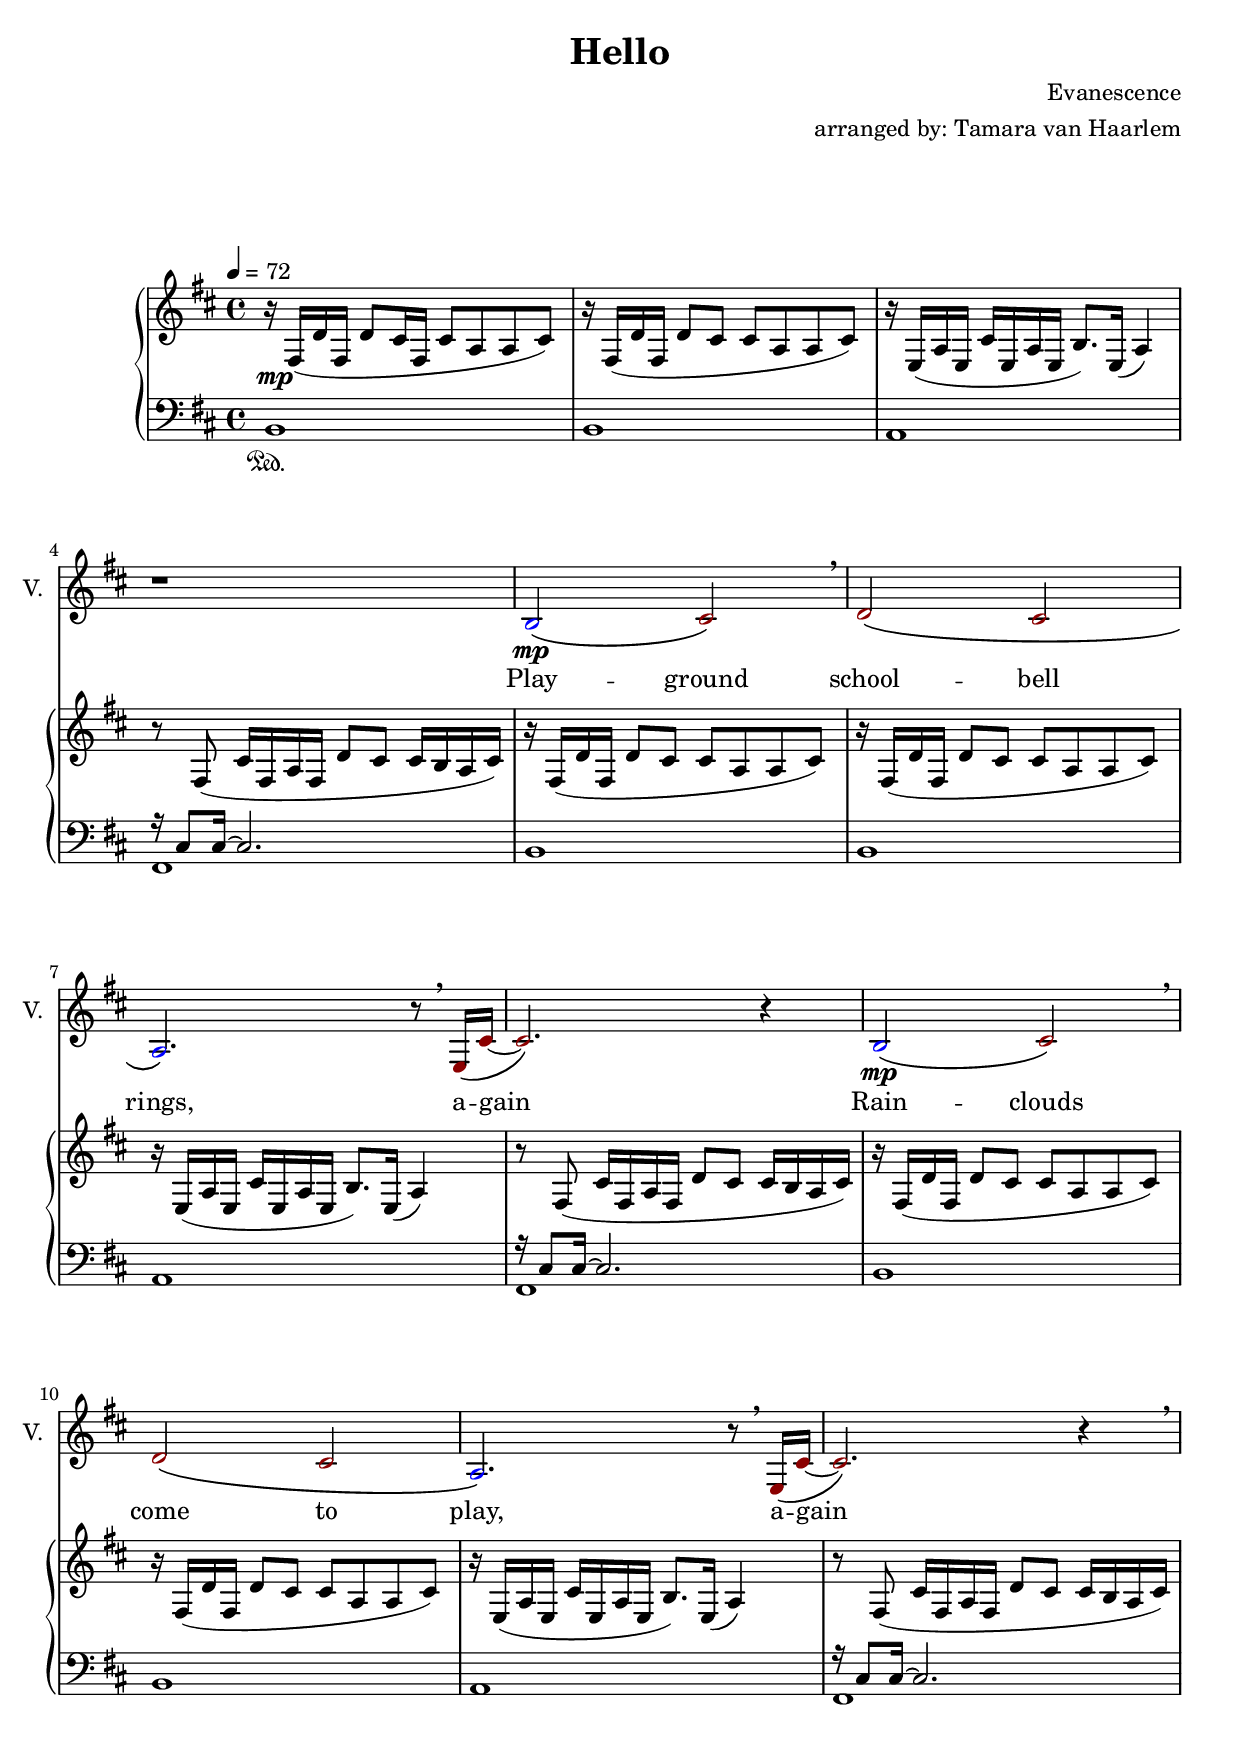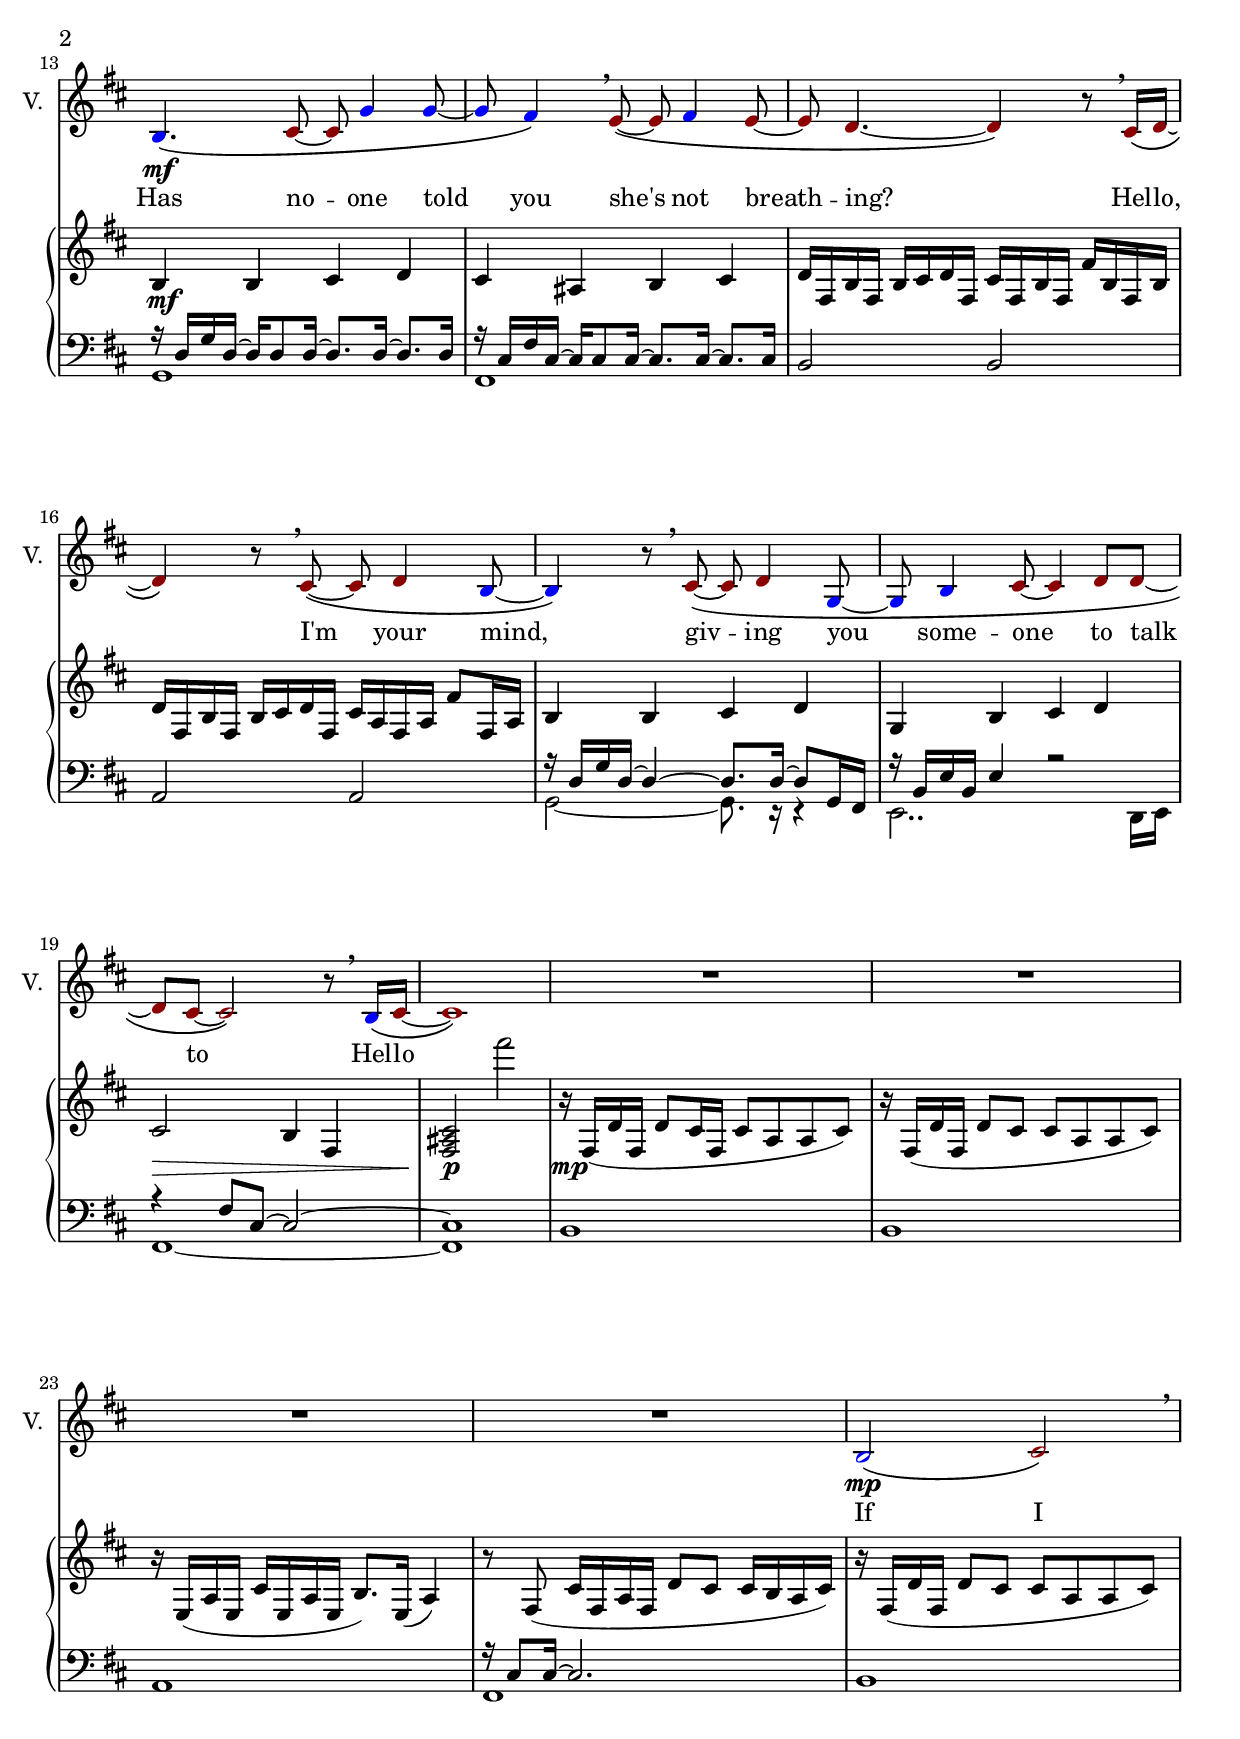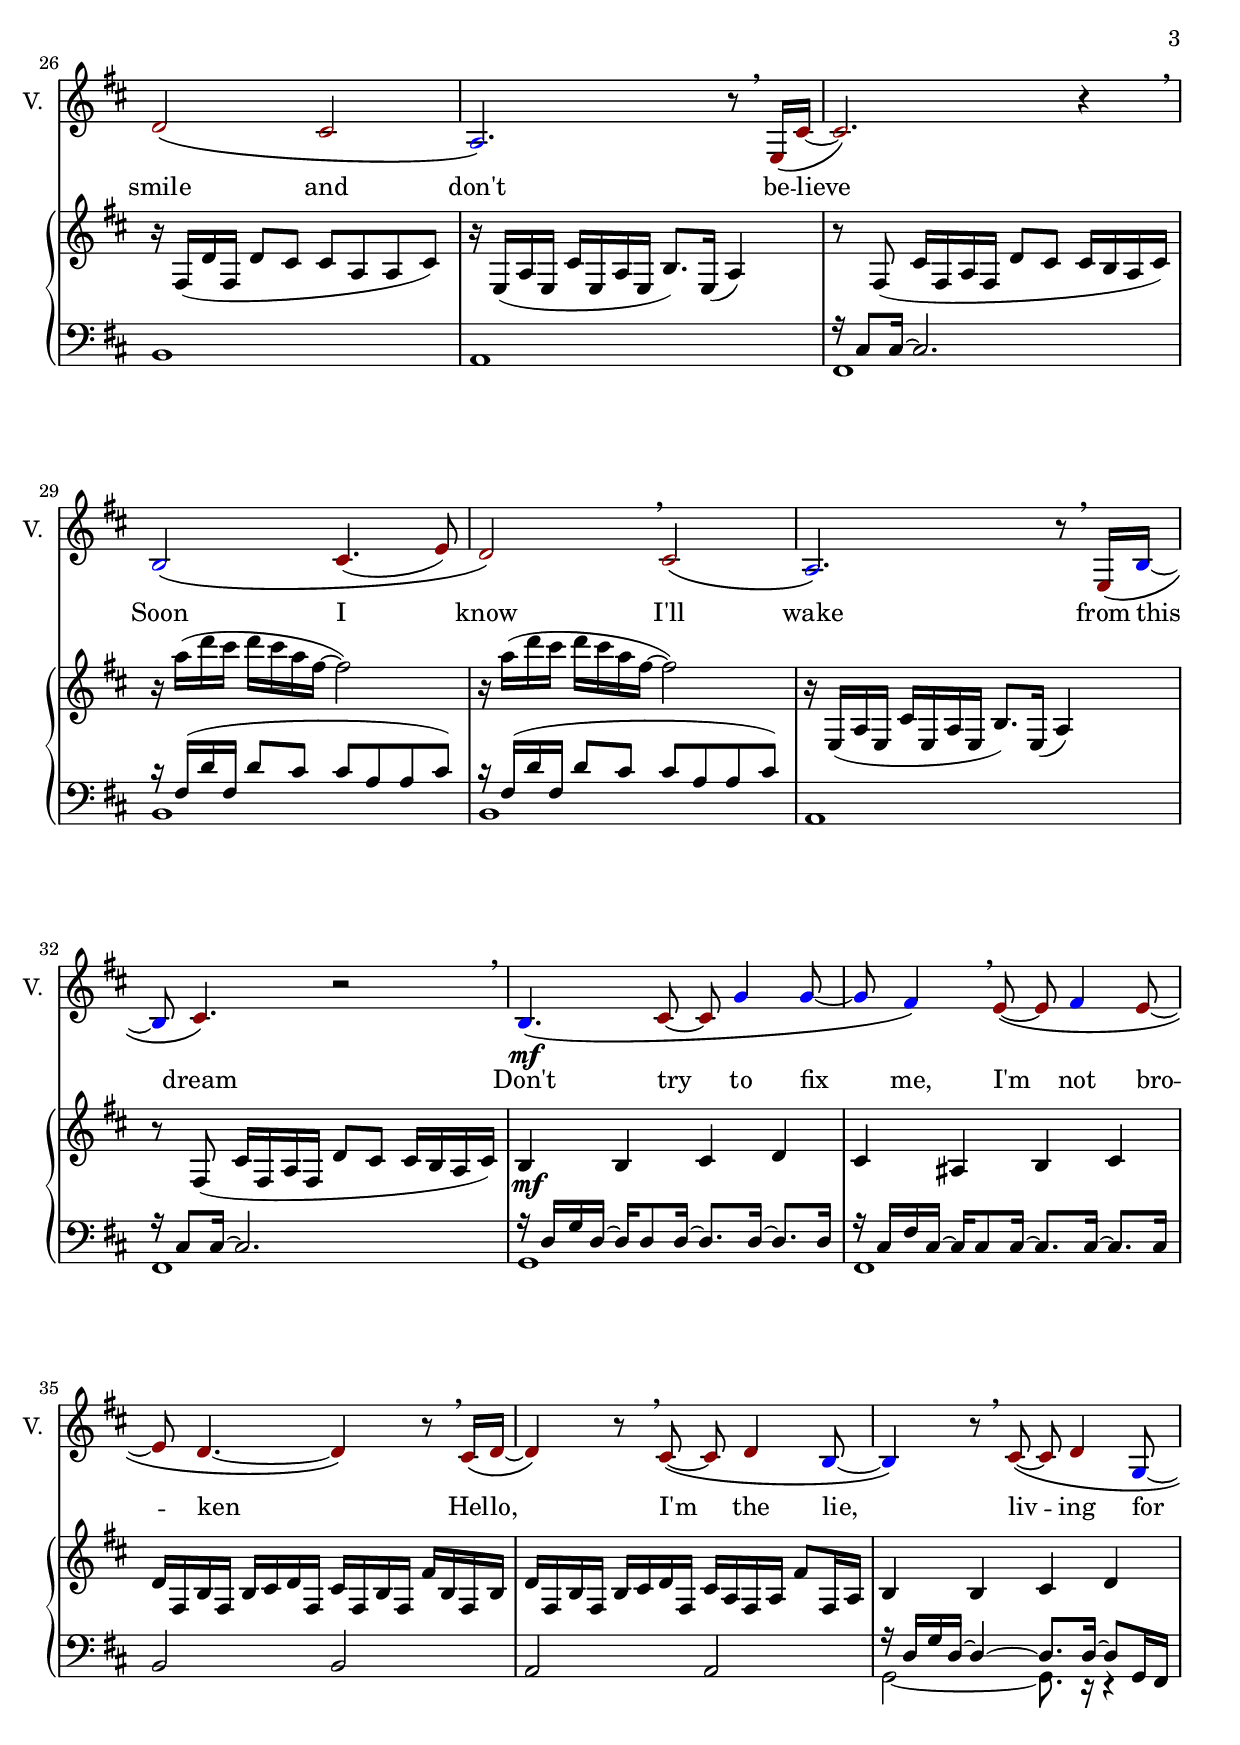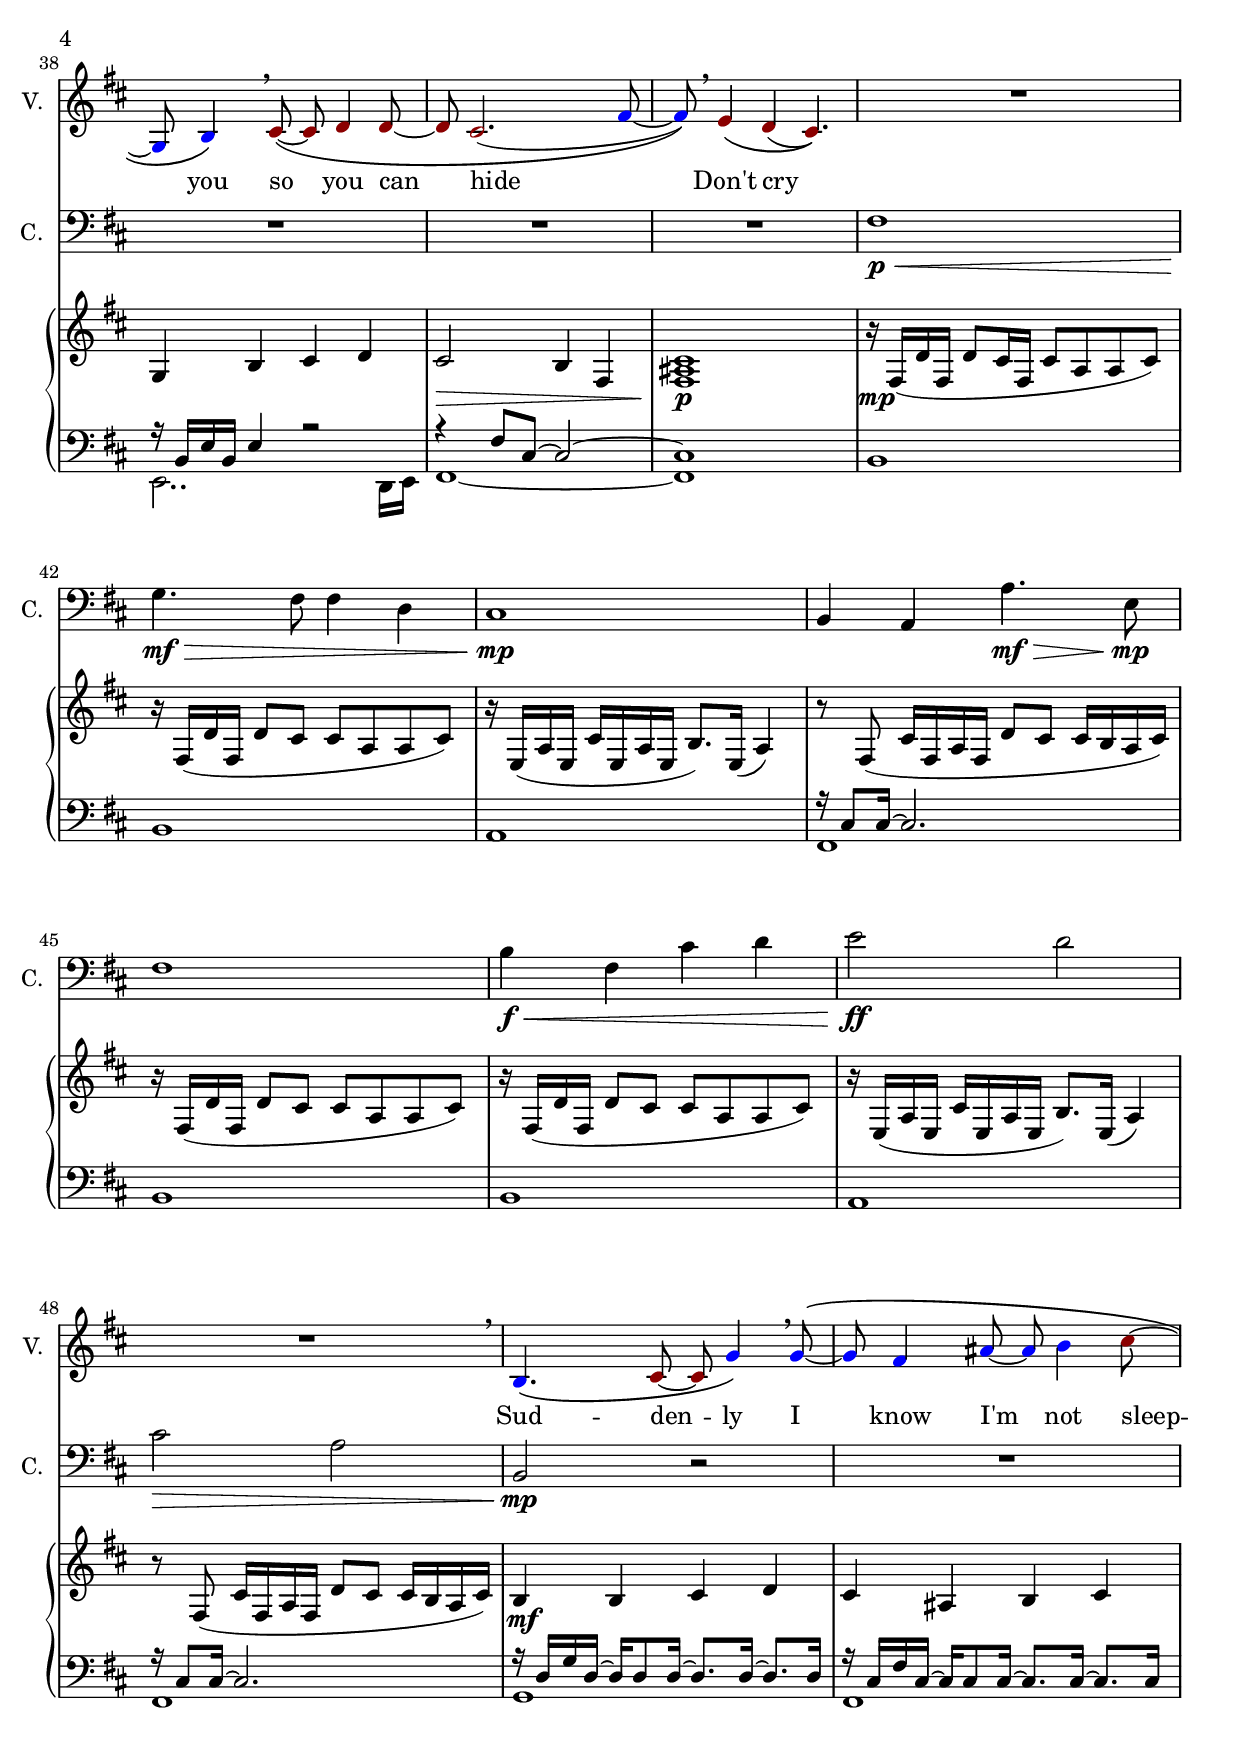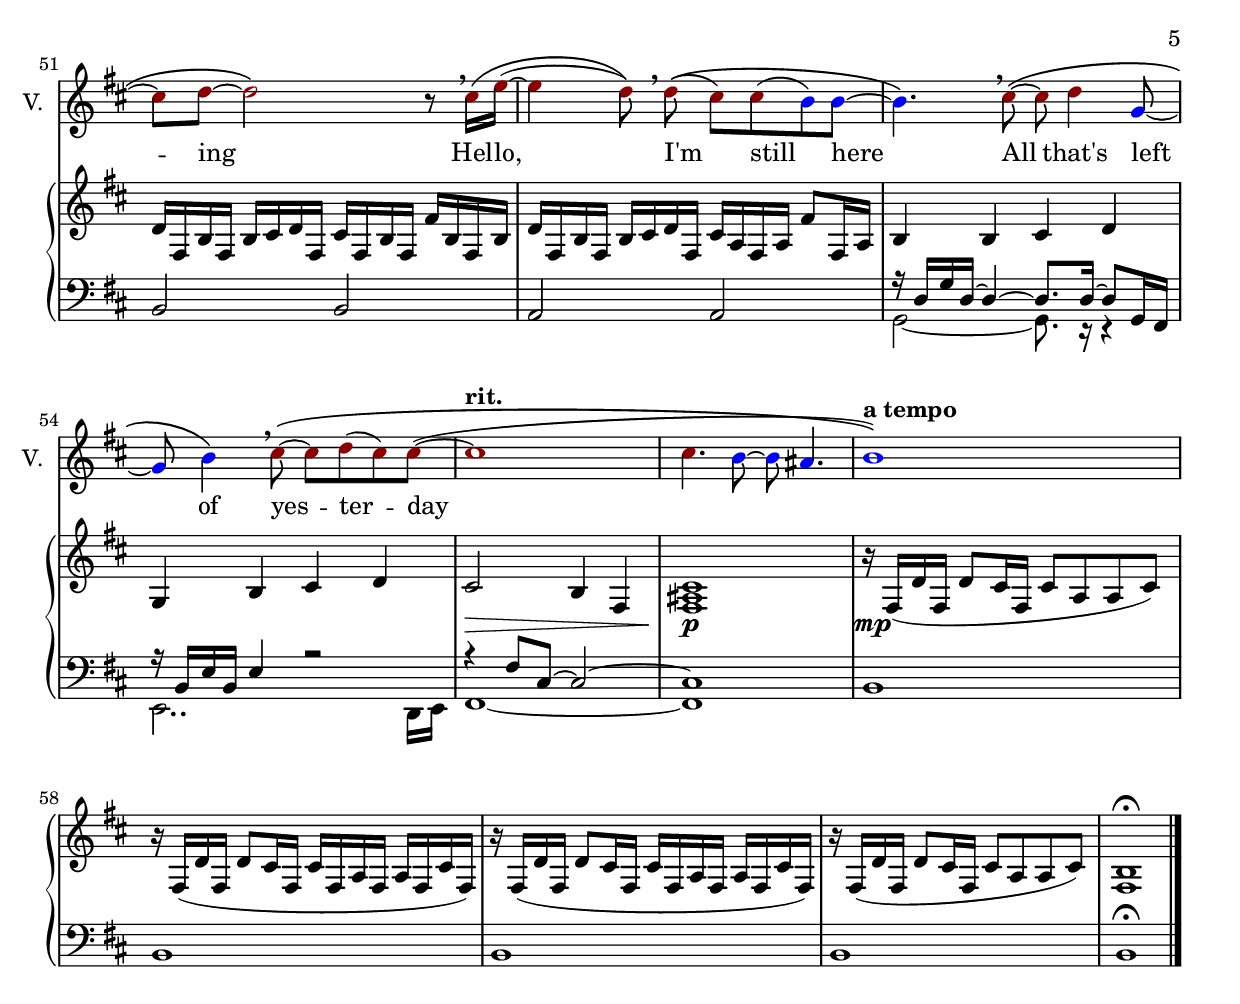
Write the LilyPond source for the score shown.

\include "articulate.ly"
\version "2.19.49"
%Association list of pitches to colors.
#(define color-mapping
  (list
    (cons (ly:make-pitch 0 0 -1/2) (x11-color 'DarkRed))
    (cons (ly:make-pitch 0 0 0) (x11-color 'DarkRed))
    (cons (ly:make-pitch 0 0 1/2) (x11-color 'DarkRed))
    (cons (ly:make-pitch 0 1 -1/2) (x11-color 'DarkRed))
    (cons (ly:make-pitch 0 1 0) (x11-color 'DarkRed))
    (cons (ly:make-pitch 0 1 1/2) (x11-color 'DarkRed))
    (cons (ly:make-pitch 0 2 -1/2) (x11-color 'DarkRed))
    (cons (ly:make-pitch 0 2 0) (x11-color 'DarkRed))
    (cons (ly:make-pitch 0 2 1/2) (x11-color 'DarkRed))
    (cons (ly:make-pitch 0 3 -1/2) (x11-color 'blue))
    (cons (ly:make-pitch 0 3 0) (x11-color 'blue))
    (cons (ly:make-pitch 0 3 1/2) (x11-color 'blue))
    (cons (ly:make-pitch 0 4 -1/2) (x11-color 'blue))
    (cons (ly:make-pitch 0 4 0) (x11-color 'blue))
    (cons (ly:make-pitch 0 4 1/2) (x11-color 'blue))
    (cons (ly:make-pitch 0 5 -1/2) (x11-color 'blue))
    (cons (ly:make-pitch 0 5 0) (x11-color 'blue))
    (cons (ly:make-pitch 0 5 1/2) (x11-color 'blue))
    (cons (ly:make-pitch 0 6 -1/2) (x11-color 'blue))
    (cons (ly:make-pitch 0 6 0) (x11-color 'blue))
    (cons (ly:make-pitch 0 6 1/2) (x11-color 'blue))))

%Compare pitch and alteration (not octave).
#(define (pitch-equals? p1 p2)
  (and
    (= (ly:pitch-alteration p1) (ly:pitch-alteration p2))
    (= (ly:pitch-notename p1) (ly:pitch-notename p2))))

#(define (pitch-to-color pitch)
  (let ((color (assoc pitch color-mapping pitch-equals?)))
    (if color
      (cdr color))))

#(define (color-notehead grob)
  (pitch-to-color
    (ly:event-property (event-cause grob) 'pitch)))

\include "predefined-guitar-fretboards.ly"
\version "2.19.49"

\header {
  title = "Hello"
  composer = "Evanescence"
  arranger = "arranged by: Tamara van Haarlem"
}



voiceStaff= \relative c' {
  \override NoteHead #'color = #color-notehead
  \tempo 4=72 \time 4/4 \key b \minor \clef "treble"
  \repeat unfold 4 r1

  %5
  \repeat unfold 2 {
    b2\mp\( cis\) |
    \breathe d\( cis |
    a2.\) r8 \breathe e16\( cis'~ |
    cis2.\) r4 |
  }

  \barNumberCheck #13
  \breathe b4.\mf\( cis8~ cis g'4 g8~ |
  g fis4\) \breathe e8\(~ e fis4 e8~ |
  e d4.~ d4\) r8 \breathe cis16\( d~ |
  d4\) r8 \breathe cis8\(~ cis d4 b8~ |
  b4\) r8 \breathe cis8\(~ cis d4 g,8~ |
  g b4 cis8~ cis4 d8 d~ |
  d cis~ cis2\) r8 \breathe b16\( cis~ |
  cis1\) |

  \barNumberCheck #21
  R1*4
  b2\mp\( cis\) |
  \breathe d\( cis |
  a2.\) r8 \breathe e16\( cis'~ |
  cis2.\) r4 |

  \breathe b2\( cis4.( e8) |
  d2\) \breathe cis\( |
  a2.\) r8 \breathe e16\( b'~ |
  b8 cis4.\) r2 |

  \barNumberCheck #33
  \breathe b4.\mf\( cis8~ cis g'4 g8~ |
  g fis4\) \breathe e8~\( e fis4 e8~ |
  e d4.~ d4\) r8 \breathe cis16\( d~ |
  d4\) r8 \breathe cis8~\( cis d4 b8~ |
  b4\) r8 \breathe cis8~\( cis d4 g,8~ |
  g b4\) \breathe cis8~\( cis d4 d8~ |
  d cis2.( fis8~ |
  fis)\) \breathe e4\( d( cis4.)\) |

  \barNumberCheck #41
  R1*8 |

  \barNumberCheck #49
  \breathe b4.\( cis8~ cis g'4\) \breathe g8~\( |
  g fis4 ais8~ ais b4 cis8~ |
  cis d~ d2\) r8 \breathe cis16\( e~( |
  e4 d8)\) \breathe d\(( cis) cis( b) b~ |
  b4.\) \breathe cis8~\( cis d4 g,8~ |
  g b4\) \breathe cis8~\( cis d( cis) cis~( |
  \tempo "rit." cis1 |
  cis4. b8~ b ais4. |
  \barNumberCheck #57
  \tempo "a tempo" b1)\) |
  R1*3 |
  r1\fermata \bar "|."



}

cello= \relative c, {
  \tempo 4=72 \time 4/4 \key b \minor \clef bass
  R1*40 |
  \barNumberCheck #41
  fis'1\p\< |
  g4.\mf\> fis8 fis4 d |
  cis1\mp |
  b4 a a'4.\mf\> e8\mp |
  fis1 |
  b4\f\< fis cis' d |
  e2\ff d |
  cis\> a |
  b,\mp r2 |
  R1*11 |
  r1\fermata \bar "|."
}

upperA= \relative c' {
  r16 fis,( d' fis, d'8 cis cis a a cis) |
}
upperB= \relative c' {
  r16 e,( a e cis' e, a e b'8.) e,16( a4) |
}
upperC= \relative c' {
  r8 fis,( cis'16 fis, a fis d'8 cis cis16 b a cis) |
}

upperStaff= \relative c' {
  \tempo 4=72 \time 4/4 \key b \minor
  r16 fis,( d' fis, d'8 cis16 fis, cis'8 a a cis) |
  \upperA
  \upperB
  \upperC

  %5
  \repeat unfold 2 {
    \upperA
    \upperA
    \upperB
    \upperC
  }

  \barNumberCheck #13
  b4 b cis d |
  cis ais b cis |
  d16 fis, b fis b cis d fis, cis' fis, b fis fis' b, fis b |
  d16 fis, b fis b cis d fis, cis' a fis a fis'8 fis,16 a |
  b4 b cis d |
  g, b cis d |
  cis2 b4 fis |
  < fis ais cis>2 fis''' |

  \barNumberCheck #21
  r16 fis,,,( d' fis, d'8 cis16 fis, cis'8 a a cis) |
  \upperA
  \upperB
  \upperC

  \upperA
  \upperA
  \upperB
  \upperC

  \repeat unfold 2 { r16 a''( d cis d cis a fis~ fis2) | }
  \upperB
  \upperC

  \barNumberCheck #33
  b,,4 b cis d |
  cis ais b cis |
  d16 fis, b fis b cis d fis, cis' fis, b fis fis' b, fis b |
  d16 fis, b fis b cis d fis, cis' a fis a fis'8 fis,16 a |
  b4 b cis d |
  g, b cis d |
  cis2 b4 fis |
  < fis ais cis>1 |
 
  \barNumberCheck #41
  r16 fis( d' fis, d'8 cis16 fis, cis'8 a a cis) |
  \upperA
  \upperB
  \upperC

  \upperA
  \upperA
  \upperB
  \upperC

  \barNumberCheck #49
  b4 b cis d |
  cis ais b cis |
  d16 fis, b fis b cis d fis, cis' fis, b fis fis' b, fis b |
  d16 fis, b fis b cis d fis, cis' a fis a fis'8 fis,16 a |
  b4 b cis d |
  g, b cis d |
  \tempo "rit." cis2 b4 fis |
  < fis ais cis>1 |
 
  \barNumberCheck #57
  \tempo "a tempo" r16 fis( d' fis, d'8 cis16 fis, cis'8 a a cis) |
  r16 fis,( d' fis, d'8 cis16 fis, cis' fis, a fis a fis cis' fis,) |
  r16 fis( d' fis, d'8 cis16 fis, cis' fis, a fis a fis cis' fis,) |
  r16 fis( d' fis, d'8 cis16 fis, cis'8 a a cis) |
  < fis, b >1\fermata \bar "|."
}


lowerStaff= \relative c {
  \tempo 4=72 \time 4/4 \key b \minor \clef bass
  \repeat unfold 3 {
    b1 |
    b |
    a |
    <<
      { \voiceTwo fis }
      \new Voice { \voiceOne r16-\tag midi \mp-\tag midi \sustainOn cis'8 cis16~ cis2. }
    >> \oneVoice |
  }

  \barNumberCheck #13
  <<
    {
      \voiceOne
      r16 d g d~ d d8 d16~ d8. d16~ d8. d16 |
      r16 cis fis cis~ cis cis8 cis16~ cis8. cis16~ cis8. cis16 |
    }
    \new Voice {
      \voiceTwo
      g1-\tag midi \mf-\tag midi \sustainOn  |
      fis |
    }
  >> \oneVoice
  b2 b |
  a a |
  <<
    {
      \voiceOne
      r16 d g d~ d4~ d8. d16~ d8 g,16 fis |
      r16 b e b e4 r2 |
      r4 fis8 cis~ cis2~ |
      cis1 |
    }
    \new Voice {
      \voiceTwo
      g2-\tag midi \mf-\tag midi \sustainOn ~ g8. r16 r4 |
      e2.. d16 e |
      fis1-\tag midi \>~ |
      fis-\tag midi \p |
    }
  >> \oneVoice
  
  \barNumberCheck #21
  \repeat unfold 2 {
    b1 |
    b |
    a |
    <<
      { \voiceTwo fis }
      \new Voice { \voiceOne r16-\tag midi \mf-\tag midi \sustainOn  cis'8 cis16~ cis2. }
    >> \oneVoice |
  }

  \repeat unfold 2 {
    <<
      { \voiceTwo b1 }
      \new Voice { \voiceOne r16-\tag midi \mf-\tag midi \sustainOn fis'( d' fis, d'8 cis cis a a cis) }
    >> \oneVoice |
  }
  a,1 |
  <<
    { \voiceTwo fis }
    \new Voice { \voiceOne r16-\tag midi \mf-\tag midi \sustainOn  cis'8 cis16~ cis2. }
  >> \oneVoice |

  \barNumberCheck #33
  <<
    {
      \voiceOne
      r16 d g d~ d d8 d16~ d8. d16~ d8. d16 |
      r16 cis fis cis~ cis cis8 cis16~ cis8. cis16~ cis8. cis16 |
    }
    \new Voice {
      \voiceTwo
      g1-\tag midi \mf-\tag midi \sustainOn  |
      fis |
    }
  >> \oneVoice
  b2 b |
  a a |
  <<
    {
      \voiceOne
      r16 d g d~ d4~ d8. d16~ d8 g,16 fis |
      r16 b e b e4 r2 |
      r4 fis8 cis~ cis2~ |
      cis1 |
    }
    \new Voice {
      \voiceTwo
      g2-\tag midi \mf-\tag midi \sustainOn ~ g8. r16 r4 |
      e2.. d16 e |
      fis1-\tag midi \>~ |
      fis-\tag midi \p |
    }
  >> \oneVoice
 
  \barNumberCheck #41
  \repeat unfold 2 {
    b1 |
    b |
    a |
    <<
      { \voiceTwo fis }
      \new Voice { \voiceOne r16-\tag midi \mp-\tag midi \sustainOn cis'8 cis16~ cis2. }
    >> \oneVoice |
  }

  \barNumberCheck #49
  <<
    {
      \voiceOne
      r16 d g d~ d d8 d16~ d8. d16~ d8. d16 |
      r16 cis fis cis~ cis cis8 cis16~ cis8. cis16~ cis8. cis16 |
    }
    \new Voice {
      \voiceTwo
      g1-\tag midi \mf-\tag midi \sustainOn  |
      fis |
    }
  >> \oneVoice
  b2 b |
  a a |
  <<
    {
      \voiceOne
      r16 d g d~ d4~ d8. d16~ d8 g,16 fis |
      r16 b e b e4 r2 |
      \tempo "rit." r4 fis8 cis~ cis2~ |
      cis1 |
    }
    \new Voice {
      \voiceTwo
      g2-\tag midi \mf-\tag midi \sustainOn ~ g8. r16 r4 |
      e2.. d16 e |
      \tempo "rit." fis1-\tag midi \>~ |
      fis-\tag midi \p |
    }
  >> \oneVoice
 
  \barNumberCheck #57
  \tempo "a tempo" b1|
  b |
  b |
  b |
  b\fermata \bar "|."
}

pianoDynamics = {
  s1\mp |
  s1*11 |
  s1\mf |
  s1*5 |
  s1\> |
  s1\p |

  \barNumberCheck #21
  s1\mp |
  s1*11 |

  \barNumberCheck #33
  s1\mf |
  s1*5 |
  s1\> |
  s1\p |
  \barNumberCheck #41
  s1\mp |
  s1*7 |
  \barNumberCheck #49
  s1\mf |
  s1*5 |
  s1\> |
  s1\p |

  \barNumberCheck #57
  s1\mp
}

pianoPedal = {
  s1\sustainOn
}

myChords= \chordmode {
}

\book {
  \bookOutputSuffix "sheet"
  \score {
    <<
      \new ChordNames { \myChords }
      \new FretBoards { \myChords }
      \new Staff = "voice" <<
        \set Staff.instrumentName = \markup { "Voice" }
        \set Staff.shortInstrumentName = \markup { "V." }
        \set Staff.midiInstrument = "choir aahs"
        \voiceStaff
        \addlyrics {
          Play -- ground school -- bell rings, a -- gain
          Rain -- clouds come to play, a -- gain

          Has no -- one told you she's not breath -- ing?
          Hel -- lo, I'm your mind, giv -- ing you some -- one to talk to
          Hel -- lo

          If I smile and don't be -- lieve
          Soon I know I'll wake from this dream
          Don't try to fix me, I'm not bro -- ken
          Hel -- lo, I'm the lie, liv -- ing for you so you can hide
          Don't cry

          Sud -- den -- ly I know I'm not sleep -- ing
          Hel -- lo, I'm still here
          All that's left of yes -- ter -- day

        }
      >>
      \new Staff = "cello" <<
        \set Staff.instrumentName = \markup { "ViolonCello" }
        \set Staff.shortInstrumentName = \markup { "C." }
        \set Staff.midiInstrument = "cello"
        \cello
      >>
      \new PianoStaff = "piano" <<
        \new Staff {
          \set Staff.midiInstrument = "acoustic grand"
          \removeWithTag midi \upperStaff
        }
        \new Dynamics \pianoDynamics
        \new Staff {
          \set Staff.midiInstrument = "acoustic grand"
          \removeWithTag midi \lowerStaff
        }
        \new Dynamics \pianoPedal
      >>
    >>
    \layout {
      \context {
        \Staff \RemoveEmptyStaves
        \override VerticalAxisGroup #'remove-first = ##t
      }
      \context {
        \PianoStaff
        \accepts Dynamics
        % \override VerticalAlignment #'forced-distance = #7
      }
    }
  }
}
\book {
  \bookOutputSuffix "midi"
  \score {
    \unfoldRepeats \articulate <<
      \new Staff = "voice" <<
        \set Staff.instrumentName = \markup { "Voice" }
        \set Staff.shortInstrumentName = \markup { "V." }
        \set Staff.midiInstrument = "choir aahs"
        \voiceStaff
      >>
      \new Staff = "cello" <<
        \set Staff.instrumentName = \markup { "ViolonCello" }
        \set Staff.shortInstrumentName = \markup { "C." }
        \set Staff.midiInstrument = "cello"
        \cello
      >>
      \new PianoStaff = "piano" <<
        \new Staff {
          \set Staff.midiInstrument = "acoustic grand"
          \new Voice <<
            \new Dynamics \pianoDynamics
            \upperStaff
            \new Dynamics \pianoPedal
          >>
        }
        \new Staff {
          \set Staff.midiInstrument = "acoustic grand"
          \new Voice <<
            \new Dynamics \pianoDynamics
            \lowerStaff
            \new Dynamics \pianoPedal
          >>
        }
      >>
    >>
    \midi {
      \context {
        \type "Performer_group"
        \name Dynamics
        \consists "Dynamic_performer"
        \consists "Piano_pedal_performer"
      }
      \context {
        \Voice
        \accepts Dynamics
      }
    }
  }
}
